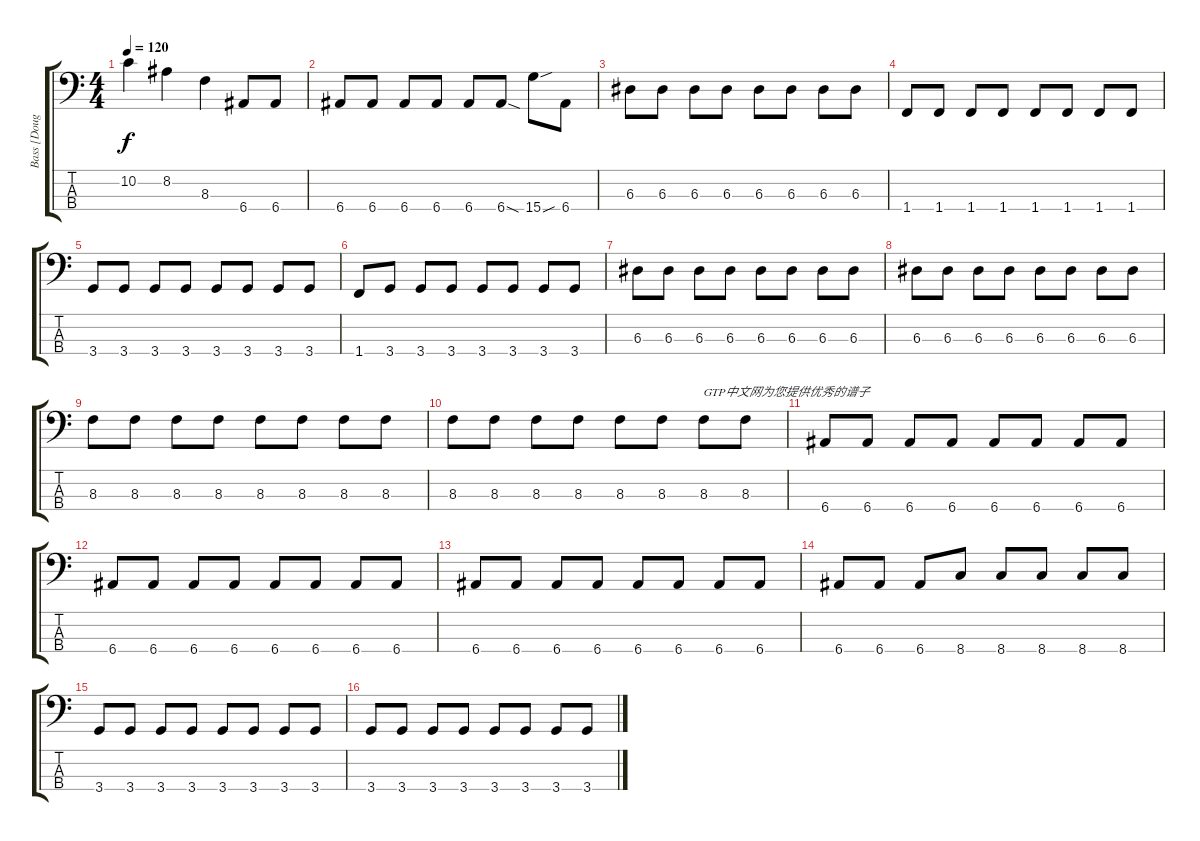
\track ("Bass [Dougie]" "Bass [Doug") {instrument electricbassfinger}
\staff {score tabs}
\tuning (G2 D2 A1 E1) {hide}
\ts (4 4)
\tempo 120
\clef f4
\ks c
10.2.4{dy f} 8.2.4 8.3.4 6.4.8 6.4.8 |
6.4.8 6.4.8 6.4.8 6.4.8 6.4.8 6.4{sod}.8 15.4{sou}.8 6.4.8 |
6.3.8 6.3.8 6.3.8 6.3.8 6.3.8 6.3.8 6.3.8 6.3.8 |
1.4.8 1.4.8 1.4.8 1.4.8 1.4.8 1.4.8 1.4.8 1.4.8 |
3.4.8 3.4.8 3.4.8 3.4.8 3.4.8 3.4.8 3.4.8 3.4.8 |
1.4.8 3.4.8 3.4.8 3.4.8 3.4.8 3.4.8 3.4.8 3.4.8 |
6.3.8 6.3.8 6.3.8 6.3.8 6.3.8 6.3.8 6.3.8 6.3.8 |
6.3.8 6.3.8 6.3.8 6.3.8 6.3.8 6.3.8 6.3.8 6.3.8 |
8.3.8 8.3.8 8.3.8 8.3.8 8.3.8 8.3.8 8.3.8 8.3.8 |
8.3.8 8.3.8 8.3.8 8.3.8 8.3.8 8.3.8 8.3.8{txt "GTP中文网为您提供优秀的谱子"} 8.3.8 |
6.4.8 6.4.8 6.4.8 6.4.8 6.4.8 6.4.8 6.4.8 6.4.8 |
6.4.8 6.4.8 6.4.8 6.4.8 6.4.8 6.4.8 6.4.8 6.4.8 |
6.4.8 6.4.8 6.4.8 6.4.8 6.4.8 6.4.8 6.4.8 6.4.8 |
6.4.8 6.4.8 6.4.8 8.4.8 8.4.8 8.4.8 8.4.8 8.4.8 |
3.4.8 3.4.8 3.4.8 3.4.8 3.4.8 3.4.8 3.4.8 3.4.8 |
3.4.8 3.4.8 3.4.8 3.4.8 3.4.8 3.4.8 3.4.8 3.4.8
